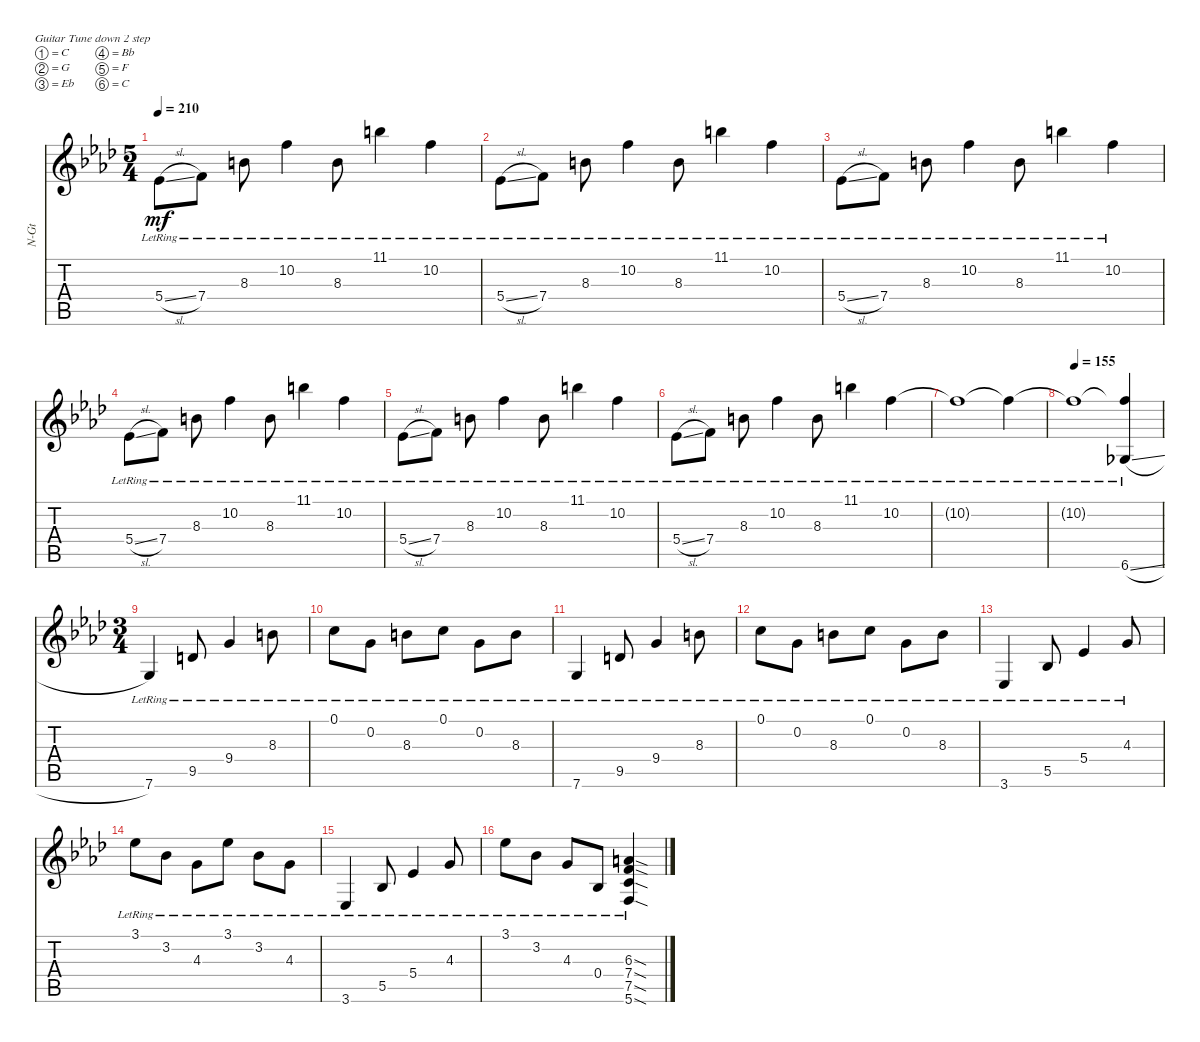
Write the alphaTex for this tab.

\defaultSystemsLayout 4
\bracketExtendMode nobrackets
\otherSystemsTrackNameOrientation horizontal
\track ("Nylon Guitar" "N-Gt") {instrument acousticguitarnylon}
\staff {score tabs}
\tuning (C4 G3 Eb3 Bb2 F2 C2)
\ts (5 4)
\tempo 210
\clef g2
\ks ab
5.4{sl lr acc forcenatural}.8{dy mf beam Down} 7.4{lr acc forcenatural}.8{beam Down} 8.3{lr acc #}.8{beam Down} 10.2{lr acc forcenatural}.4{beam Down} 8.3{lr acc #}.8{beam Down} 11.1{lr acc #}.4{beam Down} 10.2{lr acc forcenatural}.4{beam Down} |
5.4{sl lr acc forcenatural}.8{beam Down} 7.4{lr acc forcenatural}.8{beam Down} 8.3{lr acc #}.8{beam Down} 10.2{lr acc forcenatural}.4{beam Down} 8.3{lr acc #}.8{beam Down} 11.1{lr acc #}.4{beam Down} 10.2{lr acc forcenatural}.4{beam Down} |
5.4{sl lr acc forcenatural}.8{beam Down} 7.4{lr acc forcenatural}.8{beam Down} 8.3{lr acc #}.8{beam Down} 10.2{lr acc forcenatural}.4{beam Down} 8.3{lr acc #}.8{beam Down} 11.1{lr acc #}.4{beam Down} 10.2{lr acc forcenatural}.4{beam Down} |
5.4{sl lr acc forcenatural}.8{beam Down} 7.4{lr acc forcenatural}.8{beam Down} 8.3{lr acc #}.8{beam Down} 10.2{lr acc forcenatural}.4{beam Down} 8.3{lr acc #}.8{beam Down} 11.1{lr acc #}.4{beam Down} 10.2{lr acc forcenatural}.4{beam Down} |
5.4{sl lr acc forcenatural}.8{beam Down} 7.4{lr acc forcenatural}.8{beam Down} 8.3{lr acc #}.8{beam Down} 10.2{lr acc forcenatural}.4{beam Down} 8.3{lr acc #}.8{beam Down} 11.1{lr acc #}.4{beam Down} 10.2{lr acc forcenatural}.4{beam Down} |
5.4{sl lr acc forcenatural}.8{beam Down} 7.4{lr acc forcenatural}.8{beam Down} 8.3{lr acc #}.8{beam Down} 10.2{lr acc forcenatural}.4{beam Down} 8.3{lr acc #}.8{beam Down} 11.1{lr acc #}.4{beam Down} 10.2{lr acc forcenatural}.4{beam Down} |
10.2{lr t acc forcenatural}.1{beam Down} 10.2{lr t acc forcenatural}.4{beam Down} |
\tempo (155 0.025)
10.2{lr t acc forcenatural}.1{beam Down} (10.2{lr t acc forcenatural} 6.6{sl acc b}).4{beam Up} |
\ts (3 4)
7.6{lr acc forcenatural}.4{beam Up} 9.5{lr acc #}.8{beam Up} 9.4{lr acc forcenatural}.4{beam Up} 8.3{lr acc #}.8{beam Down} |
0.1{lr acc forcenatural}.8{beam Down} 0.2{lr acc forcenatural}.8{beam Down} 8.3{lr acc #}.8{beam Down} 0.1{lr acc forcenatural}.8{beam Down} 0.2{lr acc forcenatural}.8{beam Down} 8.3{lr acc #}.8{beam Down} |
7.6{lr acc forcenatural}.4{beam Up} 9.5{lr acc #}.8{beam Up} 9.4{lr acc forcenatural}.4{beam Up} 8.3{lr acc #}.8{beam Down} |
0.1{lr acc forcenatural}.8{beam Down} 0.2{lr acc forcenatural}.8{beam Down} 8.3{lr acc #}.8{beam Down} 0.1{lr acc forcenatural}.8{beam Down} 0.2{lr acc forcenatural}.8{beam Down} 8.3{lr acc #}.8{beam Down} |
3.6{lr acc forcenatural}.4{beam Up} 5.5{lr acc forcenatural}.8{beam Up} 5.4{lr acc forcenatural}.4{beam Up} 4.3{lr acc forcenatural}.8{beam Up} |
3.1{lr acc forcenatural}.8{beam Down} 3.2{lr acc forcenatural}.8{beam Down} 4.3{lr acc forcenatural}.8{beam Down} 3.1{lr acc forcenatural}.8{beam Down} 3.2{lr acc forcenatural}.8{beam Down} 4.3{lr acc forcenatural}.8{beam Down} |
3.6{lr acc forcenatural}.4{beam Up} 5.5{lr acc forcenatural}.8{beam Up} 5.4{lr acc forcenatural}.4{beam Up} 4.3{lr acc forcenatural}.8{beam Up} |
3.1{lr acc forcenatural}.8{beam Down} 3.2{lr acc forcenatural}.8{beam Down} 4.3{lr acc forcenatural}.8{beam Up} 0.4{lr acc forcenatural}.8{beam Up} (5.6{sod lr acc forcenatural} 7.5{sod lr acc forcenatural} 7.4{sod lr acc forcenatural} 6.3{sod lr acc #}).4{beam Up}
